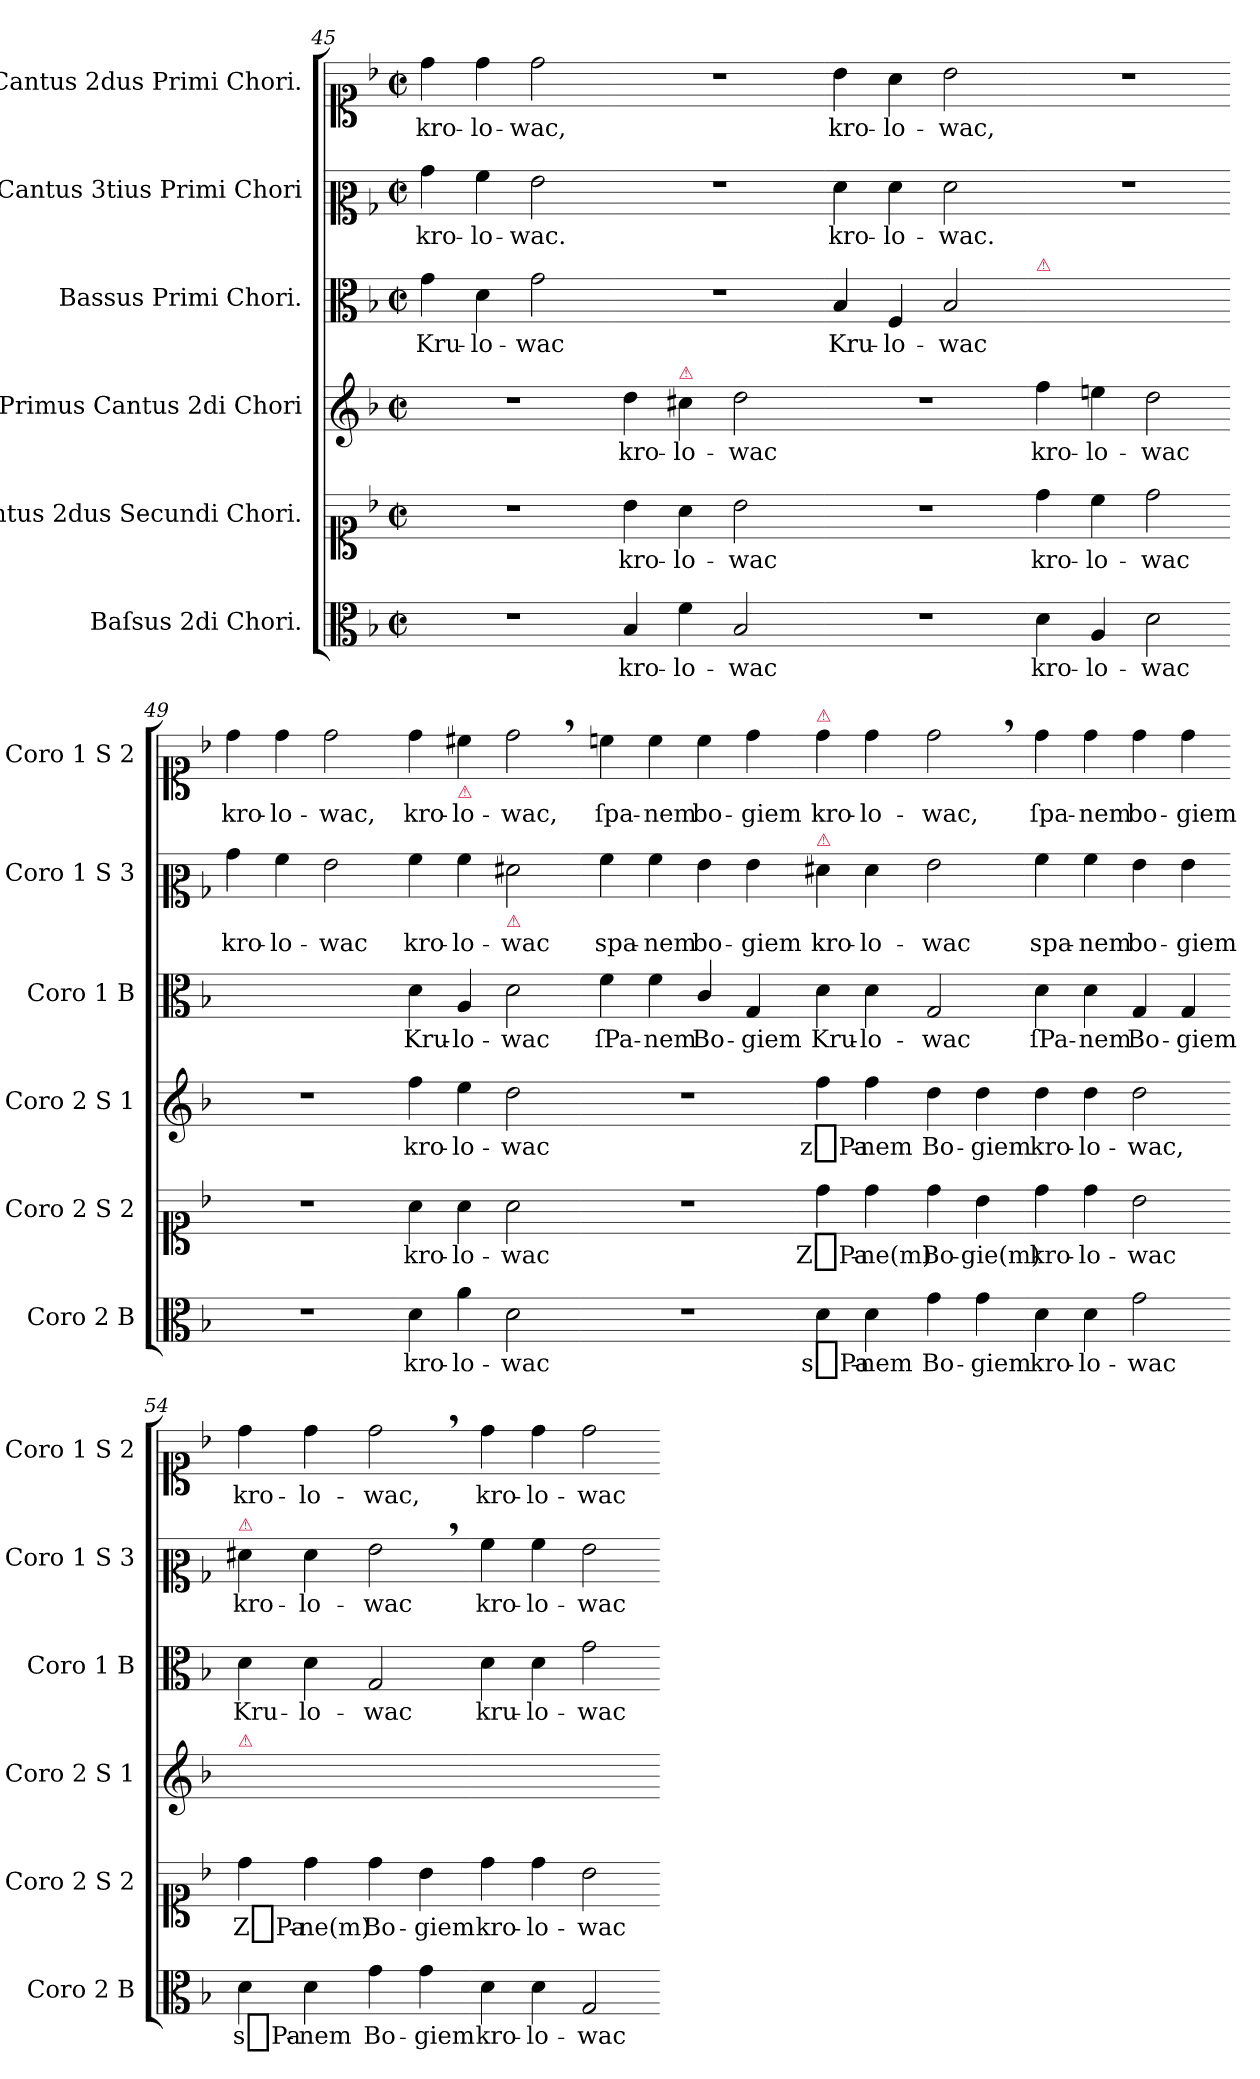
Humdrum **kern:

**kern	**text	**kern	**text	**kern	**text	**kern	**text	**kern	**text	**kern	**text
*part6	*part6	*part5	*part5	*part4	*part4	*part3	*part3	*part2	*part2	*part1	*part1
*staff6	*staff6	*staff5	*staff5	*staff4	*staff4	*staff3	*staff3	*staff2	*staff2	*staff1	*staff1
*I"Baſsus 2di Chori.	*	*I"Cantus 2dus Secundi Chori.	*	*I"Primus Cantus 2di Chori	*	*I"Bassus Primi Chori.	*	*I"Cantus 3tius Primi Chori	*	*I"Cantus 2dus Primi Chori.	*
*I'Coro 2 B	*	*I'Coro 2 S 2	*	*I'Coro 2 S 1	*	*I'Coro 1 B	*	*I'Coro 1 S 3	*	*I'Coro 1 S 2	*
*clefC3	*	*clefC1	*	*clefG2	*	*clefC3	*	*clefC2	*	*clefC1	*
*k[b-]	*	*k[b-]	*	*k[b-]	*	*k[b-]	*	*k[b-]	*	*k[b-]	*
*M2/2	*	*M2/2	*	*M2/2	*	*M2/2	*	*M2/2	*	*M2/2	*
*met(c|)	*	*met(c|)	*	*met(c|)	*	*met(c|)	*	*met(c|)	*	*met(c|)	*
=45	=45	=45	=45	=45	=45	=45	=45	=45	=45	=45	=45
1r	.	1r	.	1r	.	4g\	Kru-	4b-\	kro-	4dd\	kro-
.	.	.	.	.	.	4d\	-lo-	4a\	-lo-	4dd\	-lo-
.	.	.	.	.	.	2g\	-wac	2g\	-wac.	2dd\	-wac,
=46-	=46-	=46-	=46-	=46-	=46-	=46-	=46-	=46-	=46-	=46-	=46-
4B-/	kro-	4b-\	kro-	4dd\	kro-	1r	.	1r	.	1r	.
!	!	!	!	!LO:TX:a:color=crimson:t=⚠	!	!	!	!	!	!	!
4f\	-lo-	4a\	-lo-	4cc#X\	-lo-	.	.	.	.	.	.
2B-/	-wac	2b-\	-wac	2dd\	-wac	.	.	.	.	.	.
=47-	=47-	=47-	=47-	=47-	=47-	=47-	=47-	=47-	=47-	=47-	=47-
!	!	!	!	!	!	!	!LO:LY:i	!	!LO:LY:i	!	!LO:LY:i
1r	.	1r	.	1r	.	4B-/	Kru-	4f\	kro-	4b-\	kro-
!	!	!	!	!	!	!	!LO:LY:i	!	!LO:LY:i	!	!LO:LY:i
.	.	.	.	.	.	4F/	-lo-	4f\	-lo-	4a\	-lo-
!	!	!	!	!	!	!	!LO:LY:i	!	!LO:LY:i	!	!LO:LY:i
.	.	.	.	.	.	2B-/	-wac	2f\	-wac.	2b-\	-wac,
=48-	=48-	=48-	=48-	=48-	=48-	=48-	=48-	=48-	=48-	=48-	=48-
!	!	!	!	!	!	!LO:TX:a:color=crimson:t=⚠	!	!	!	!	!
!	!	!	!	!	!LO:LY:i	!	!	!	!	!	!
4d\	kro-	4dd\	kro-	4ff\	kro-	1ryy	.	1r	.	1r	.
!	!	!	!	!	!LO:LY:i	!	!	!	!	!	!
4A/	-lo-	4cc\	-lo-	4een\	-lo-	.	.	.	.	.	.
!	!	!	!	!	!LO:LY:i	!	!	!	!	!	!
2d\	-wac	2dd\	-wac	2dd\	-wac	.	.	.	.	.	.
=49-	=49-	=49-	=49-	=49-	=49-	=49-	=49-	=49-	=49-	=49-	=49-
!	!	!	!	!	!	!	!	!	!	!	!LO:LY:i
1r	.	1r	.	1r	.	1ryy	.	4b-\	kro-	4dd\	kro-
!	!	!	!	!	!	!	!	!	!	!	!LO:LY:i
.	.	.	.	.	.	.	.	4a\	-lo-	4dd\	-lo-
!	!	!	!	!	!	!	!	!	!	!	!LO:LY:i
.	.	.	.	.	.	.	.	2g\	-wac	2dd\	-wac,
=50-	=50-	=50-	=50-	=50-	=50-	=50-	=50-	=50-	=50-	=50-	=50-
!	!	!	!LO:LY:i	!	!LO:LY:i	!	!LO:LY:i	!	!LO:LY:i	!	!
4d\	kro-	4a\	kro-	4ff\	kro-	4d\	Kru-	4a\	kro-	4dd\	kro-
!	!	!	!	!	!	!	!	!	!	!LO:TX:b:color=crimson:t=⚠	!
!	!	!	!LO:LY:i	!	!LO:LY:i	!	!LO:LY:i	!	!LO:LY:i	!	!
4a\	-lo-	4a\	-lo-	4ee\	-lo-	4A/	-lo-	4a\	-lo-	4cc#X\	-lo-
!	!	!	!	!	!	!	!	!LO:TX:b:color=crimson:t=⚠	!	!	!
!	!	!	!LO:LY:i	!	!LO:LY:i	!	!LO:LY:i	!	!LO:LY:i	!	!
2d\	-wac	2a\	-wac	2dd\	-wac	2d\	-wac	2f#X\	-wac	2dd,<\	-wac,
=51-	=51-	=51-	=51-	=51-	=51-	=51-	=51-	=51-	=51-	=51-	=51-
1r	.	1r	.	1r	.	4f\	ſPa-	4a\	spa-	4ccn\	ſpa-
.	.	.	.	.	.	4f\	-nem	4a\	-nem	4cc\	-nem
.	.	.	.	.	.	4c/	Bo-	4g\	bo-	4cc\	bo-
.	.	.	.	.	.	4G/	-giem	4g\	-giem	4dd\	-giem
=52-	=52-	=52-	=52-	=52-	=52-	=52-	=52-	=52-	=52-	=52-	=52-
!	!	!	!	!	!	!	!	!	!	!LO:TX:a:color=crimson:t=⚠	!
!	!	!	!	!	!	!	!	!LO:TX:a:color=crimson:t=⚠	!	!	!
4d\	s_Pa-	4dd\	Z_Pa-	4ff\	z_Pa-	4d\	Kru-	4f#X\	kro-	4dd\	kro-
4d\	-nem	4dd\	-ne(m)	4ff\	-nem	4d\	-lo-	4f#\	-lo-	4dd\	-lo-
4g\	Bo-	4dd\	Bo-	4dd\	Bo-	2G/	-wac	2g\	-wac	2dd,<\	-wac,
4g\	-giem	4b-\	-gie(m)	4dd\	-giem	.	.	.	.	.	.
=53-	=53-	=53-	=53-	=53-	=53-	=53-	=53-	=53-	=53-	=53-	=53-
!	!	!	!	!	!	!	!LO:LY:i	!	!LO:LY:i	!	!LO:LY:i
4d\	kro-	4dd\	kro-	4dd\	kro-	4d\	ſPa-	4a\	spa-	4dd\	ſpa-
!	!	!	!	!	!	!	!LO:LY:i	!	!LO:LY:i	!	!LO:LY:i
4d\	-lo-	4dd\	-lo-	4dd\	-lo-	4d\	-nem	4a\	-nem	4dd\	-nem
!	!	!	!	!	!	!	!LO:LY:i	!	!LO:LY:i	!	!LO:LY:i
2g\	-wac	2b-\	-wac	2dd\	-wac,	4G/	Bo-	4g\	bo-	4dd\	bo-
!	!	!	!	!	!	!	!LO:LY:i	!	!LO:LY:i	!	!LO:LY:i
.	.	.	.	.	.	4G/	-giem	4g\	-giem	4dd\	-giem
=54-	=54-	=54-	=54-	=54-	=54-	=54-	=54-	=54-	=54-	=54-	=54-
!	!	!	!	!	!	!	!	!LO:TX:a:color=crimson:t=⚠	!	!	!
!	!	!	!	!LO:TX:a:color=crimson:t=⚠	!	!	!	!	!	!	!
!	!LO:LY:i	!	!	!	!	!	!LO:LY:i	!	!LO:LY:i	!	!LO:LY:i
4d\	s_Pa-	4dd\	Z_Pa-	1ryy	.	4d\	Kru-	4f#X\	kro-	4dd\	kro-
!	!LO:LY:i	!	!	!	!	!	!LO:LY:i	!	!LO:LY:i	!	!LO:LY:i
4d\	-nem	4dd\	-ne(m)	.	.	4d\	-lo-	4f#\	-lo-	4dd\	-lo-
!	!LO:LY:i	!	!	!	!	!	!LO:LY:i	!	!LO:LY:i	!	!LO:LY:i
4g\	Bo-	4dd\	Bo-	.	.	2G/	-wac	2g,<\	-wac	2dd,<\	-wac,
!	!LO:LY:i	!	!	!	!	!	!	!	!	!	!
4g\	-giem	4b-\	-giem	.	.	.	.	.	.	.	.
=55-	=55-	=55-	=55-	=55-	=55-	=55-	=55-	=55-	=55-	=55-	=55-
!	!LO:LY:i	!	!	!	!	!	!	!	!	!	!
4d\	kro-	4dd\	kro-	1ryy	.	4d\	kru-	4a\	kro-	4dd\	kro-
!	!LO:LY:i	!	!	!	!	!	!	!	!	!	!
4d\	-lo-	4dd\	-lo-	.	.	4d\	-lo-	4a\	-lo-	4dd\	-lo-
!	!LO:LY:i	!	!	!	!	!	!	!	!	!	!
2G/	-wac	2b-\	-wac	.	.	2g\	-wac	2g\	-wac	2dd\	-wac
=-	=-	=-	=-	=-	=-	=-	=-	=-	=-	=-	=-
*-	*-	*-	*-	*-	*-	*-	*-	*-	*-	*-	*-
